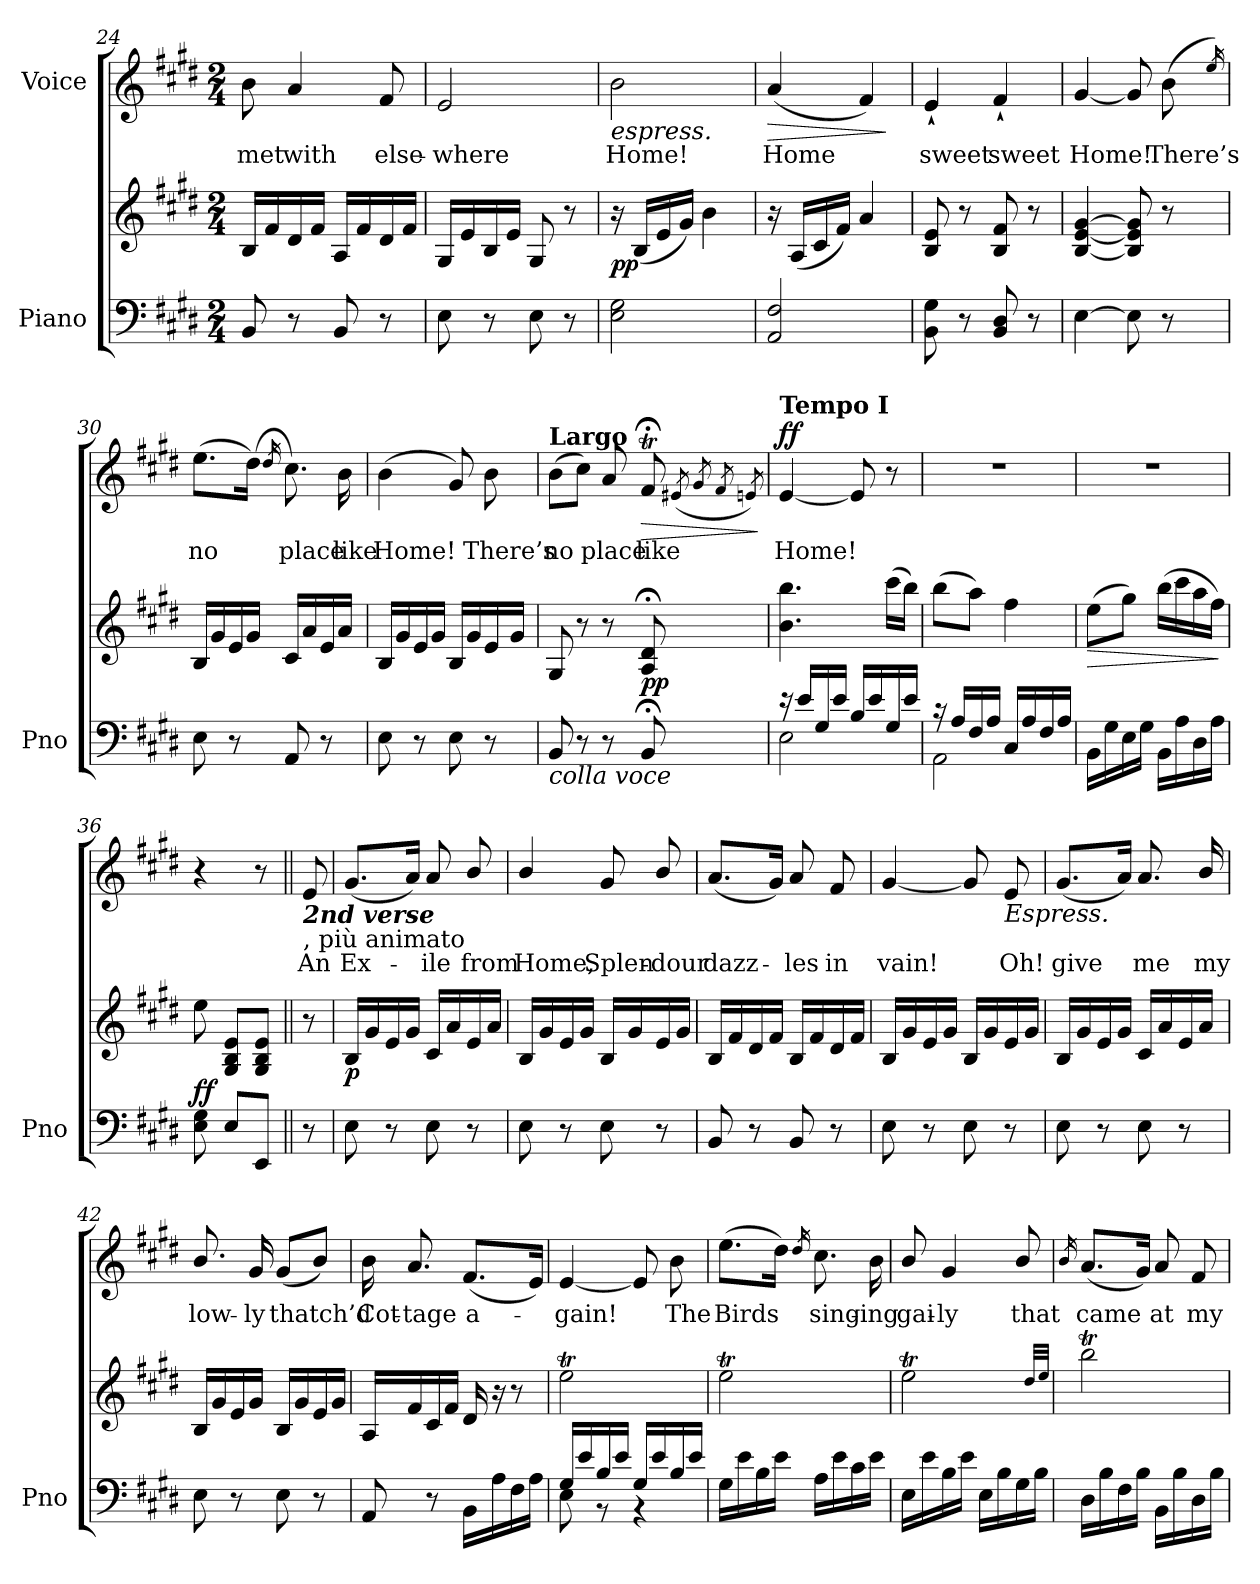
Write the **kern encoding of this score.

**kern	**kern	**dynam	**kern	**text	**dynam
*part2	*part2	*part2	*part1	*part1	*part1
*staff3	*staff2	*staff2/3	*staff1	*staff1	*staff1
*I"Piano	*	*	*I"Voice	*	*
*I'Pno	*	*	*	*	*
*clefF4	*clefG2	*	*clefG2	*	*
*k[f#c#g#d#]	*k[f#c#g#d#]	*	*k[f#c#g#d#]	*	*
*M2/4	*M2/4	*	*M2/4	*	*
=24	=24	=24	=24	=24	=24
!	!	!	!	!LO:LY:b	!
8BB/	16B/LL	.	8b\	met	.
.	16f#/	.	.	.	.
!	!	!	!	!LO:LY:b	!
8r	16d#/	.	4a/	with	.
.	16f#/JJ	.	.	.	.
8BB/	16A/LL	.	.	.	.
.	16f#/	.	.	.	.
!	!	!	!	!LO:LY:b	!
8r	16d#/	.	8f#/	else-	.
.	16f#/JJ	.	.	.	.
=25	=25	=25	=25	=25	=25
!	!	!	!	!LO:LY:b	!
8E\	16G#/LL	.	2e/	-where	.
.	16e/	.	.	.	.
8r	16B/	.	.	.	.
.	16e/JJ	.	.	.	.
8E\	8G#/	.	.	.	.
8r	8r	.	.	.	.
=26	=26	=26	=26	=26	=26
!	!	!	!LO:TX:b:i:t=espress.	!	!
!	!	!LO:DY:b	!	!LO:LY:b	!
2E\ 2G#\	16r	pp	2b\	Home!	.
.	(16B/LL	.	.	.	.
.	16e/	.	.	.	.
.	16g#/JJ)	.	.	.	.
.	4b\	.	.	.	.
=27	=27	=27	=27	=27	=27
!	!	!	!	!LO:LY:b	!LO:HP:b
2AA/ 2F#/	16r	.	(4a/	Home	>
.	(16A/LL	.	.	.	.
.	16c#/	.	.	.	.
.	16f#/JJ)	.	.	.	.
.	4a/	.	4f#/)	.	.
.	.	.	.	.	]
=28	=28	=28	=28	=28	=28
!	!	!	!	!LO:LY:b	!
8BB\ 8G#\	8B/ 8e/	.	4e`>/	sweet	.
8r	8r	.	.	.	.
!	!	!	!	!LO:LY:b	!
8BB/ 8D#/	8B/ 8f#/	.	4f#`>/	sweet	.
8r	8r	.	.	.	.
!!LO:LB:g=z
=29	=29	=29	=29	=29	=29
!	!	!	!	!LO:LY:b	!
[4E\	[4B/ [>4e/ [4g#/	.	[4g#/	Home!	.
8E\]	8B/] 8e/] 8g#/]	.	8g#/]	.	.
!	!	!	!	!LO:LY:b	!
8r	8r	.	(>8b\	There’s	.
.	.	.	16qee/)	.	.
=30	=30	=30	=30	=30	=30
!	!	!	!	!LO:LY:b	!
8E\	16B/LL	.	(8.ee\L	no	.
.	16g#/	.	.	.	.
8r	16e/	.	.	.	.
.	16g#/JJ	.	(<16dd#\Jk)	.	.
.	.	.	16qdd#/	.	.
!	!	!	!	!LO:LY:b	!
8AA/	16c#/LL	.	8.cc#\)	place	.
.	16a/	.	.	.	.
8r	16e/	.	.	.	.
!	!	!	!	!LO:LY:b	!
.	16a/JJ	.	16b\	like	.
=31	=31	=31	=31	=31	=31
!	!	!	!	!LO:LY:b	!
8E\	16B/LL	.	(<4b\	Home!	.
.	16g#/	.	.	.	.
8r	16e/	.	.	.	.
.	16g#/JJ	.	.	.	.
8E\	16B/LL	.	8g#/)	.	.
.	16g#/	.	.	.	.
!	!	!	!	!LO:LY:b	!
8r	16e/	.	8b\	There’s	.
.	16g#/JJ	.	.	.	.
=32	=32	=32	=32	=32	=32
!	!	!	!LO:TX:a:B:t=Largo	!	!
!LO:TX:b:i:t=colla voce	!	!	!	!	!
!	!	!	!	!LO:LY:b	!
8BB/	8G#/	.	(8b\L	no	.
8r	8r	.	8cc#\J)	.	.
!	!	!	!	!LO:LY:b	!
8r	8r	.	8a/	place	.
!	!	!LO:DY:b	!	!LO:LY:b	!LO:HP:b
8BB;/	8A/;< 8d#/;<	pp	8f#;<T/	like	>
!	!	!	!LO:N:head=solid	!	!
.	.	.	(8qe#X/	.	.
!	!	!	!LO:N:head=solid	!	!
.	.	.	8qg#/	.	.
!	!	!	!LO:N:head=solid	!	!
.	.	.	8qf#/	.	.
!	!	!	!LO:N:head=solid	!	!
.	.	.	8qen/)	.	.
.	.	.	.	.	]
=33	=33	=33	=33	=33	=33
*^	*	*	*	*	*
!	!	!	!	!LO:TX:a:B:t=Tempo I	!	!
!	!	!	!LO:DY:b	!	!LO:LY:b	!
!	!	!	!LO:DY:n=1:b	!	!	!LO:DY:b
16r	2E\	4.b\ 4.bb\	ff other-dynamics	[4e/	Home!	ff
16e/LL	.	.	.	.	.	.
16G#/	.	.	.	.	.	.
16e/JJ	.	.	.	.	.	.
16B/LL	.	.	.	8e/]	.	.
16e/	.	.	.	.	.	.
16G#/	.	(16ccc#\LL	.	8r	.	.
16e/JJ	.	16bb\JJ)	.	.	.	.
!!LO:LB:g=z
=34	=34	=34	=34	=34	=34	=34
16r	2AA\	(8bb\L	.	2r	.	.
16A/LL	.	.	.	.	.	.
16F#/	.	8aa\J)	.	.	.	.
16A/JJ	.	.	.	.	.	.
16C#/LL	.	4ff#\	.	.	.	.
16A/	.	.	.	.	.	.
16F#/	.	.	.	.	.	.
16A/JJ	.	.	.	.	.	.
*v	*v	*	*	*	*	*
=35	=35	=35	=35	=35	=35
!	!	!LO:HP:b	!	!	!
16BB\LL	(8ee\L	>	2r	.	.
16G#\	.	.	.	.	.
16E\	8gg#\J)	.	.	.	.
16G#\JJ	.	.	.	.	.
16BB\LL	(16bb\LL	.	.	.	.
16A\	16ccc#\	.	.	.	.
16D#\	16aa\	.	.	.	.
16A\JJ	16ff#\JJ)	.	.	.	.
.	.	]	.	.	.
=36	=36	=36	=36	=36	=36
!	!	!LO:DY:b	!	!	!
8E\ 8G#\	8ee\	ff	4r	.	.
8E/L	8G#/ 8B/ 8e/L	.	.	.	.
8EE/J	8G#/ 8B/ 8e/J	.	8r	.	.
=36X2||	=36X2||	=36X2||	=36X2||	=36X2||	=36X2||
!	!	!	!LO:TX:b:Bi:t=2nd verse	!	!
!	!	!	!LO:TX:b:t=, più animato	!	!
!	!	!	!	!LO:LY:b	!
8r	8r	.	8e/	An	.
=37	=37	=37	=37	=37	=37
!	!	!LO:DY:b	!	!LO:LY:b	!
8E\	16B/LL	p	(8.g#/L	Ex-	.
.	16g#/	.	.	.	.
8r	16e/	.	.	.	.
.	16g#/JJ	.	16a/Jk)	.	.
!	!	!	!	!LO:LY:b	!
8E\	16c#/LL	.	8a/	-ile	.
.	16a/	.	.	.	.
!	!	!	!	!LO:LY:b	!
8r	16e/	.	8b/	from	.
.	16a/JJ	.	.	.	.
=38	=38	=38	=38	=38	=38
!	!	!	!	!LO:LY:b	!
8E\	16B/LL	.	4b/	Home,	.
.	16g#/	.	.	.	.
8r	16e/	.	.	.	.
.	16g#/JJ	.	.	.	.
!	!	!	!	!LO:LY:b	!
8E\	16B/LL	.	8g#/	Splen-	.
.	16g#/	.	.	.	.
!	!	!	!	!LO:LY:b	!
8r	16e/	.	8b/	-dour	.
.	16g#/JJ	.	.	.	.
!!LO:PB:g=z
=39	=39	=39	=39	=39	=39
!	!	!	!	!LO:LY:b	!
8BB/	16B/LL	.	(8.a/L	dazz-	.
.	16f#/	.	.	.	.
8r	16d#/	.	.	.	.
.	16f#/JJ	.	16g#/Jk)	.	.
!	!	!	!	!LO:LY:b	!
8BB/	16B/LL	.	8a/	-les	.
.	16f#/	.	.	.	.
!	!	!	!	!LO:LY:b	!
8r	16d#/	.	8f#/	in	.
.	16f#/JJ	.	.	.	.
!!LO:PB:g=z
=40	=40	=40	=40	=40	=40
!	!	!	!	!LO:LY:b	!
8E\	16B/LL	.	[4g#/	vain!	.
.	16g#/	.	.	.	.
8r	16e/	.	.	.	.
.	16g#/JJ	.	.	.	.
8E\	16B/LL	.	8g#/]	.	.
.	16g#/	.	.	.	.
!	!	!	!LO:TX:b:i:t=Espress.	!	!
!	!	!	!	!LO:LY:b	!
8r	16e/	.	8e/	Oh!	.
.	16g#/JJ	.	.	.	.
=41	=41	=41	=41	=41	=41
!	!	!	!	!LO:LY:b	!
8E\	16B/LL	.	(8.g#/L	give	.
.	16g#/	.	.	.	.
8r	16e/	.	.	.	.
.	16g#/JJ	.	16a/Jk)	.	.
!	!	!	!	!LO:LY:b	!
8E\	16c#/LL	.	8.a/	me	.
.	16a/	.	.	.	.
8r	16e/	.	.	.	.
!	!	!	!	!LO:LY:b	!
.	16a/JJ	.	16b/	my	.
=42	=42	=42	=42	=42	=42
!	!	!	!	!LO:LY:b	!
8E\	16B/LL	.	8.b/	low-	.
.	16g#/	.	.	.	.
8r	16e/	.	.	.	.
!	!	!	!	!LO:LY:b	!
.	16g#/JJ	.	16g#/	-ly	.
!	!	!	!	!LO:LY:b	!
8E\	16B/LL	.	(8g#/L	thatch’d	.
.	16g#/	.	.	.	.
8r	16e/	.	8b/J)	.	.
.	16g#/JJ	.	.	.	.
=43	=43	=43	=43	=43	=43
!	!	!	!	!LO:LY:b	!
8AA/	16A/LL	.	16b\	Cot-	.
!	!	!	!	!LO:LY:b	!
.	16f#/	.	8.a/	-tage	.
8r	16c#/	.	.	.	.
.	16f#/JJ	.	.	.	.
!	!	!	!	!LO:LY:b	!
16BB\LL	16d#/	.	(8.f#/L	a-	.
16A\	16r	.	.	.	.
16F#\	8r	.	.	.	.
16A\JJ	.	.	16e/Jk)	.	.
!!LO:LB:g=z
=44	=44	=44	=44	=44	=44
*^	*	*	*	*	*
!	!	!	!	!	!LO:LY:b	!
16G#/LL	8E\	2eeT\	.	[4e/	-gain!	.
16e/	.	.	.	.	.	.
16B/	8r	.	.	.	.	.
16e/JJ	.	.	.	.	.	.
16G#/LL	4r	.	.	8e/]	.	.
16e/	.	.	.	.	.	.
!	!	!	!	!	!LO:LY:b	!
16B/	.	.	.	8b\	The	.
16e/JJ	.	.	.	.	.	.
*v	*v	*	*	*	*	*
!!LO:LB:g=z
=45	=45	=45	=45	=45	=45
!	!	!	!	!LO:LY:b	!
16G#\LL	2eeT\	.	(8.ee\L	Birds	.
16e\	.	.	.	.	.
16B\	.	.	.	.	.
16e\JJ	.	.	16dd#\Jk)	.	.
.	.	.	16qdd#/	.	.
!	!	!	!	!LO:LY:b	!
16A\LL	.	.	8.cc#\	sing-	.
16e\	.	.	.	.	.
16c#\	.	.	.	.	.
!	!	!	!	!LO:LY:b	!
16e\JJ	.	.	16b\	-ing	.
=46	=46	=46	=46	=46	=46
!	!	!	!	!LO:LY:b	!
16E\LL	2eeT\	.	8b/	gai-	.
16e\	.	.	.	.	.
!	!	!	!	!LO:LY:b	!
16B\	.	.	4g#/	-ly	.
16e\JJ	.	.	.	.	.
16E\LL	.	.	.	.	.
16B\	.	.	.	.	.
!	!	!	!	!LO:LY:b	!
16G#\	.	.	8b/	that	.
16B\JJ	.	.	.	.	.
.	32qdd#/LLL	.	.	.	.
.	32qee/JJJ	.	.	.	.
=47	=47	=47	=47	=47	=47
.	.	.	16qb/	.	.
!	!	!	!	!LO:LY:b	!
16D#\LL	2bbT\	.	(8.a/L	came	.
16B\	.	.	.	.	.
16F#\	.	.	.	.	.
16B\JJ	.	.	16g#/Jk)	.	.
!	!	!	!	!LO:LY:b	!
16BB\LL	.	.	8a/	at	.
16B\	.	.	.	.	.
!	!	!	!	!LO:LY:b	!
16D#\	.	.	8f#/	my	.
16B\JJ	.	.	.	.	.
=	=	=	=	=	=
*-	*-	*-	*-	*-	*-
